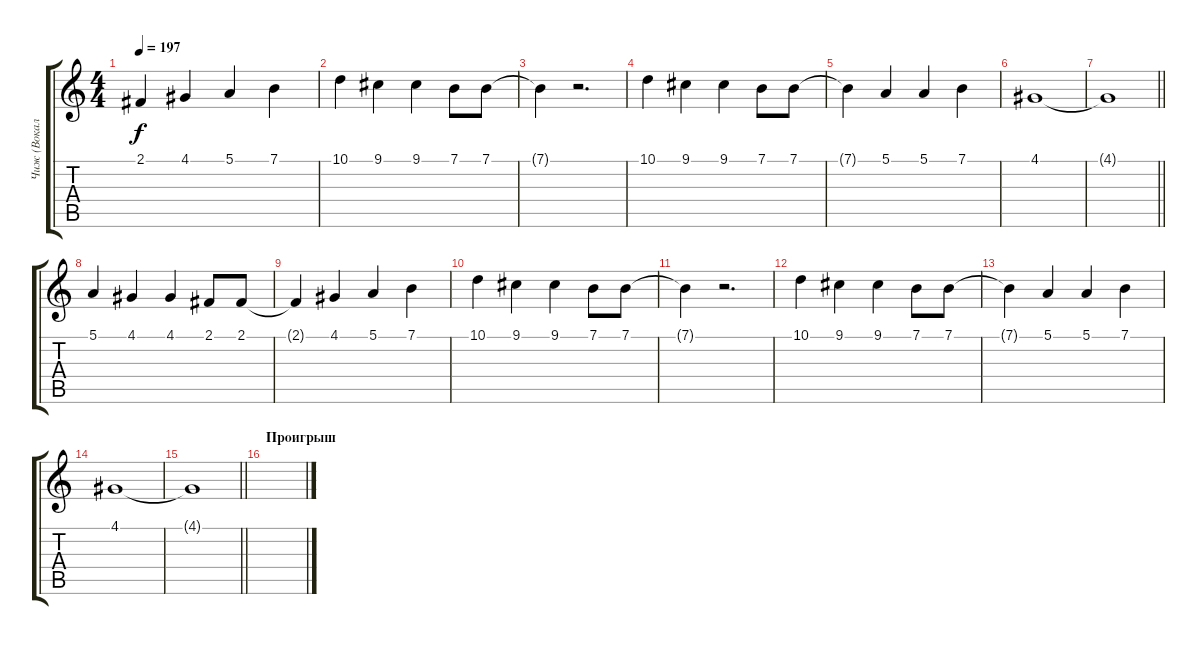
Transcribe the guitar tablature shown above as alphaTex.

\track ("Чиж (Вокал)" "Чиж (Вокал") {instrument tenorsax}
\staff {score tabs}
\tuning (E4 B3 G3 D3 A2 E2) {hide}
\ts (4 4)
\tempo 197
\clef g2
\ks c
2.1{t}.4{dy f} 4.1.4 5.1.4 7.1.4 |
10.1.4 9.1.4 9.1.4 7.1.8 7.1.8 |
7.1{t}.4 r.2{d} |
10.1.4 9.1.4 9.1.4 7.1.8 7.1.8 |
7.1{t}.4 5.1.4 5.1.4 7.1.4 |
4.1.1 |
\barLineRight lightlight
4.1{t}.1 |
5.1.4 4.1.4 4.1.4 2.1.8 2.1.8 |
2.1{t}.4 4.1.4 5.1.4 7.1.4 |
10.1.4 9.1.4 9.1.4 7.1.8 7.1.8 |
7.1{t}.4 r.2{d} |
10.1.4 9.1.4 9.1.4 7.1.8 7.1.8 |
7.1{t}.4 5.1.4 5.1.4 7.1.4 |
4.1.1 |
\barLineRight lightlight
4.1{t}.1 |
\section ("" "Проигрыш")
